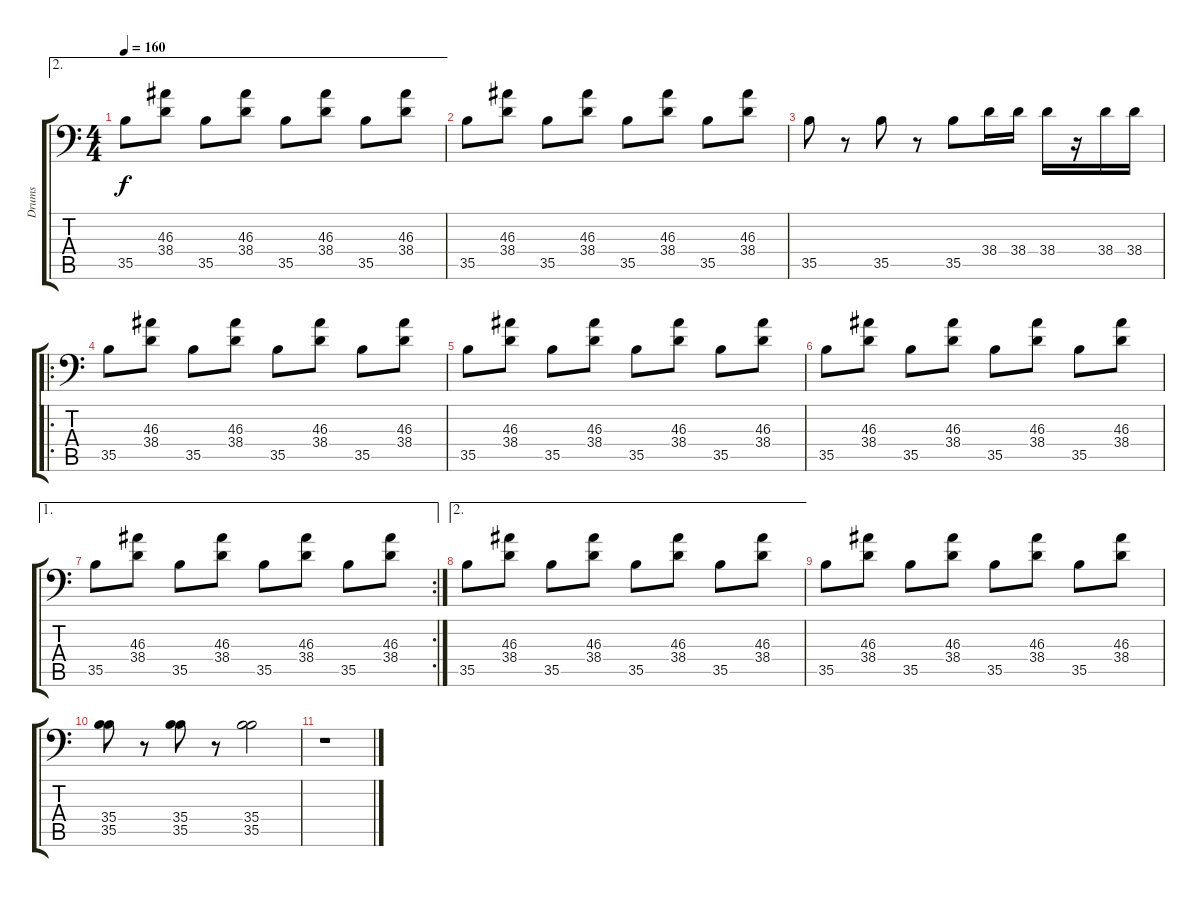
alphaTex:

\track ("Drums" "Drums") {instrument acousticgrandpiano}
\staff {score tabs}
\tuning (C-1 C-1 C-1 C-1 C-1 C-1) {hide}
\ae 2
\ts (4 4)
\tempo 160
\clef f4
\ks c
35.5.8{dy f} (46.3 38.4).8 35.5.8 (46.3 38.4).8 35.5.8 (46.3 38.4).8 35.5.8 (46.3 38.4).8 |
35.5.8 (46.3 38.4).8 35.5.8 (46.3 38.4).8 35.5.8 (46.3 38.4).8 35.5.8 (46.3 38.4).8 |
35.5.8 r.8 35.5.8 r.8 35.5.8 38.4.16 38.4.16 38.4.16 r.16 38.4.16 38.4.16 |
\ro
35.5.8 (46.3 38.4).8 35.5.8 (46.3 38.4).8 35.5.8 (46.3 38.4).8 35.5.8 (46.3 38.4).8 |
35.5.8 (46.3 38.4).8 35.5.8 (46.3 38.4).8 35.5.8 (46.3 38.4).8 35.5.8 (46.3 38.4).8 |
35.5.8 (46.3 38.4).8 35.5.8 (46.3 38.4).8 35.5.8 (46.3 38.4).8 35.5.8 (46.3 38.4).8 |
\ae 1
\rc 2
35.5.8 (46.3 38.4).8 35.5.8 (46.3 38.4).8 35.5.8 (46.3 38.4).8 35.5.8 (46.3 38.4).8 |
\ae 2
35.5.8 (46.3 38.4).8 35.5.8 (46.3 38.4).8 35.5.8 (46.3 38.4).8 35.5.8 (46.3 38.4).8 |
35.5.8 (46.3 38.4).8 35.5.8 (46.3 38.4).8 35.5.8 (46.3 38.4).8 35.5.8 (46.3 38.4).8 |
(35.4 35.5).8 r.8 (35.4 35.5).8 r.8 (35.4 35.5).2 |
r.1
